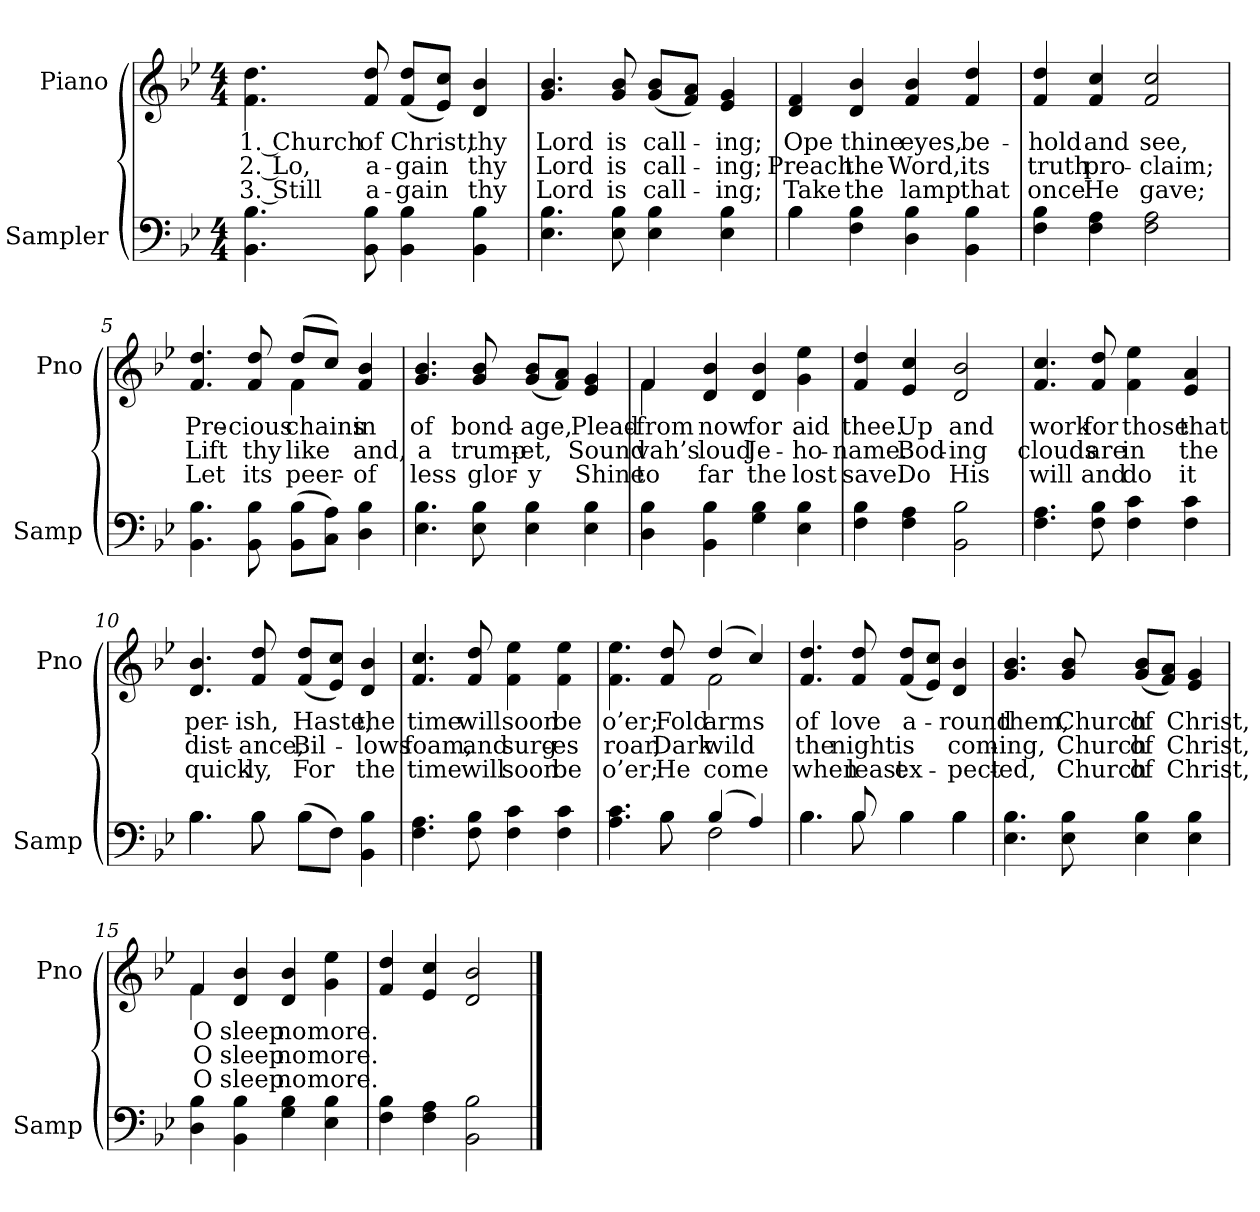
**kern	**kern	**text	**text	**text
*part2	*part1	*part1	*part1	*part1
*staff2	*staff1	*staff1	*staff1	*staff1
*I"Sampler	*I"Piano	*	*	*
*I'Samp	*I'Pno	*	*	*
*clefF4	*clefG2	*	*	*
*k[b-e-]	*k[b-e-]	*	*	*
*B-:	*B-:	*	*	*
*M4/4	*M4/4	*	*	*
=1	=1	=1	=1	=1
4.BB- 4.B-	4.f\ 4.dd\	1. Church	2. Lo,	3. Still
8BB- 8B-	8f 8dd	of	a-	a-
4BB- 4B-	(8f/ 8dd/L	Christ,	-gain	-gain
.	8e-/ 8cc/J)	.	.	.
4BB- 4B-	4d 4b-	thy	thy	thy
=2	=2	=2	=2	=2
4.E- 4.B-	4.g 4.b-	Lord	Lord	Lord
8E- 8B-	8g 8b-	is	is	is
4E- 4B-	(8g/ 8b-/L	call-	call-	call-
.	8f/ 8a/J)	.	.	.
4E- 4B-	4e- 4g	-ing;	-ing;	-ing;
=3	=3	=3	=3	=3
*^	*	*	*	*
4B-\	4B-	4d 4f	Ope	Preach	Take
4F 4B-	2.ryy	4d 4b-	thine	the	the
4D 4B-	.	4f 4b-	eyes,	Word,	lamp
4BB- 4B-	.	4f 4dd	be-	its	that
*v	*v	*	*	*	*
=4	=4	=4	=4	=4
4F 4B-	4f 4dd	-hold	truth	once
4F 4A	4f 4cc	and	pro-	He
2F 2A	2f 2cc	see,	-claim;	gave;
=5	=5	=5	=5	=5
*	*^	*	*	*
4.BB- 4.B-	4.f 4.dd	2ryy	Pre-	Lift	Let
8BB- 8B-	8f 8dd	.	-cious	thy	its
(8BB-\ 8B-\L	(8dd/L	4f	chains	like	peer-
8C\ 8A\J)	8cc/J)	.	.	.	.
4D 4B-	4f 4b-	4ryy	in	and,	of
*	*v	*v	*	*	*
=6	=6	=6	=6	=6
4.E- 4.B-	4.g 4.b-	of	a	-less
8E- 8B-	8g 8b-	bond-	trump-	glor-
4E- 4B-	(8g/ 8b-/L	-age,	-et,	-y
.	8f/ 8a/J)	.	.	.
4E- 4B-	4e- 4g	Plead-	Sound	Shine
=7	=7	=7	=7	=7
*	*^	*	*	*
4D 4B-	4f/	4f	from	-vah’s	to
4BB- 4B-	4d 4b-	2.ryy	now	-loud	-far
4G 4B-	4d 4b-	.	for	Je-	the
4E- 4B-	4g 4ee-	.	aid	-ho-	lost
*	*v	*v	*	*	*
=8	=8	=8	=8	=8
4F 4B-	4f 4dd	thee.	name.	save.
4F 4A	4e- 4cc	Up	Bod-	Do
2BB- 2B-	2d 2b-	and	-ing	His
=9	=9	=9	=9	=9
4.F 4.A	4.f 4.cc	work	clouds	will
8F 8B-	8f 8dd	for	are	and
4F 4c	4f 4ee-	those	in	do
4F 4c	4e- 4a	that	the	it
=10	=10	=10	=10	=10
*^	*	*	*	*
4.B-\	4.B-	4.d 4.b-	per-	dist-	quick-
8B-\	8B-	8f 8dd	-ish,	-ance,	-ly,
(8B-\L	4B-	(8f/ 8dd/L	Haste,	Bil-	For
8F\J)	.	8e-/ 8cc/J)	.	.	.
4BB- 4B-	4ryy	4d 4b-	the	-lows	the
*v	*v	*	*	*	*
=11	=11	=11	=11	=11
4.F 4.A	4.f 4.cc	time	foam,	time
8F 8B-	8f 8dd	will	and	will
4F 4c	4f 4ee-	soon	surg-	soon
4F 4c	4f 4ee-	be	-es	be
=12	=12	=12	=12	=12
*^	*^	*	*	*
4.A 4.c	4.ryy	4.f 4.ee-	2ryy	o’er;	roar,	o’er;
8B-\	8B-	8f 8dd	.	Fold	Dark	He
(4B-/	2F	(4dd/	2f	arms	wild	come
4A/)	.	4cc/)	.	.	.	.
*	*	*v	*v	*	*	*
=13	=13	=13	=13	=13	=13
4.B-\	4.B-	4.f 4.dd	of	the	when
8B-/	8B-	8f 8dd	love	night	least
4B-\	4B-	(8f/ 8dd/L	a-	is	ex-
.	.	8e-/ 8cc/J)	.	.	.
4B-\	4B-	4d 4b-	-round	com-	-pect-
*v	*v	*	*	*	*
=14	=14	=14	=14	=14
4.E- 4.B-	4.g 4.b-	them,	-ing,	-ed,
8E- 8B-	8g 8b-	Church	Church	Church
4E- 4B-	(8g/ 8b-/L	of	of	of
.	8f/ 8a/J)	.	.	.
4E- 4B-	4e- 4g	Christ,	Christ,	Christ,
=15	=15	=15	=15	=15
*	*^	*	*	*
4D 4B-	4f/	4f	O	O	O
4BB- 4B-	4d 4b-	2.ryy	sleep	sleep	sleep
4G 4B-	4d 4b-	.	no	no	no
4E- 4B-	4g 4ee-	.	more.	more.	more.
*	*v	*v	*	*	*
=16	=16	=16	=16	=16
4F 4B-	4f 4dd	.	.	.
4F 4A	4e- 4cc	.	.	.
2BB- 2B-	2d 2b-	.	.	.
==	==	==	==	==
*-	*-	*-	*-	*-
